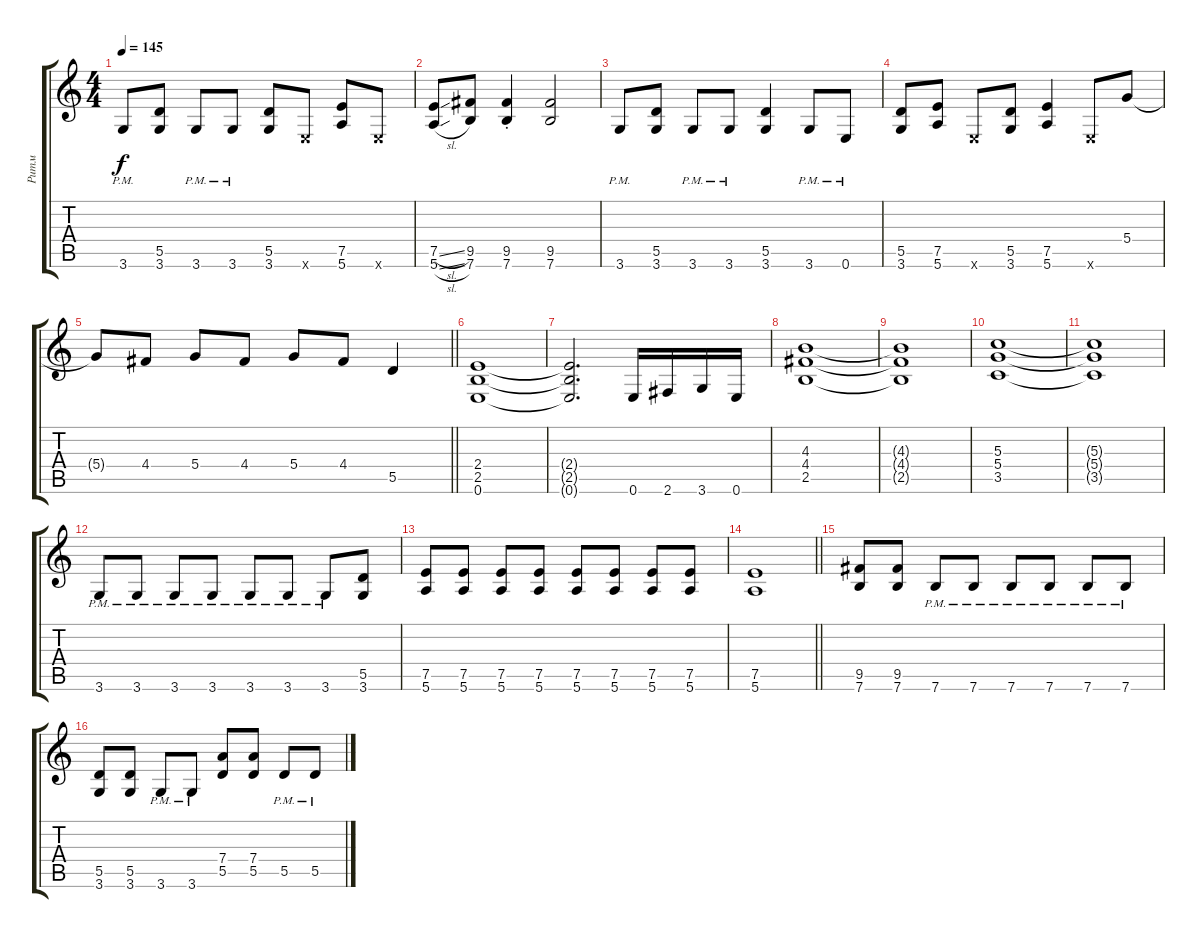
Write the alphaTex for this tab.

\track ("Ритм" "Ритм") {instrument distortionguitar}
\staff {score tabs}
\tuning (E4 B3 G3 D3 A2 E2) {hide}
\ts (4 4)
\tempo 145
\clef g2
\ks c
3.6{pm}.8{dy f} (5.5 3.6).8 3.6{pm}.8 3.6{pm}.8 (5.5 3.6).8 0.6{x}.8 (7.5 5.6).8 0.6{x}.8 |
(7.5{sl} 5.6{sl}).8 (9.5 7.6).8 (9.5{st} 7.6{st}).4 (9.5 7.6).2 |
3.6{pm}.8 (5.5 3.6).8 3.6{pm}.8 3.6{pm}.8 (5.5 3.6).4 3.6{pm}.8 0.6{pm}.8 |
(5.5 3.6).8 (7.5 5.6).8 0.6{x}.8 (5.5 3.6).8 (7.5 5.6).4 0.6{x}.8 5.4.8 |
\barLineRight lightlight
5.4{t}.8 4.4.8 5.4.8 4.4.8 5.4.8 4.4.8 5.5.4 |
(2.4 2.5 0.6).1 |
(2.4{t} 2.5{t} 0.6{t}).2{d} 0.6.16 2.6.16 3.6.16 0.6.16 |
(4.3 4.4 2.5).1 |
(4.3{t} 4.4{t} 2.5{t}).1 |
(5.3 5.4 3.5).1 |
(5.3{t} 5.4{t} 3.5{t}).1 |
3.6{pm}.8 3.6{pm}.8 3.6{pm}.8 3.6{pm}.8 3.6{pm}.8 3.6{pm}.8 3.6{pm}.8 (5.5 3.6).8 |
(7.5 5.6).8 (7.5 5.6).8 (7.5 5.6).8 (7.5 5.6).8 (7.5 5.6).8 (7.5 5.6).8 (7.5 5.6).8 (7.5 5.6).8 |
\barLineRight lightlight
(7.5 5.6).1 |
(9.5 7.6).8 (9.5 7.6).8 7.6{pm}.8 7.6{pm}.8 7.6{pm}.8 7.6{pm}.8 7.6{pm}.8 7.6{pm}.8 |
(5.5 3.6).8 (5.5 3.6).8 3.6{pm}.8 3.6{pm}.8 (7.4 5.5).8 (7.4 5.5).8 5.5{pm}.8 5.5{pm}.8
